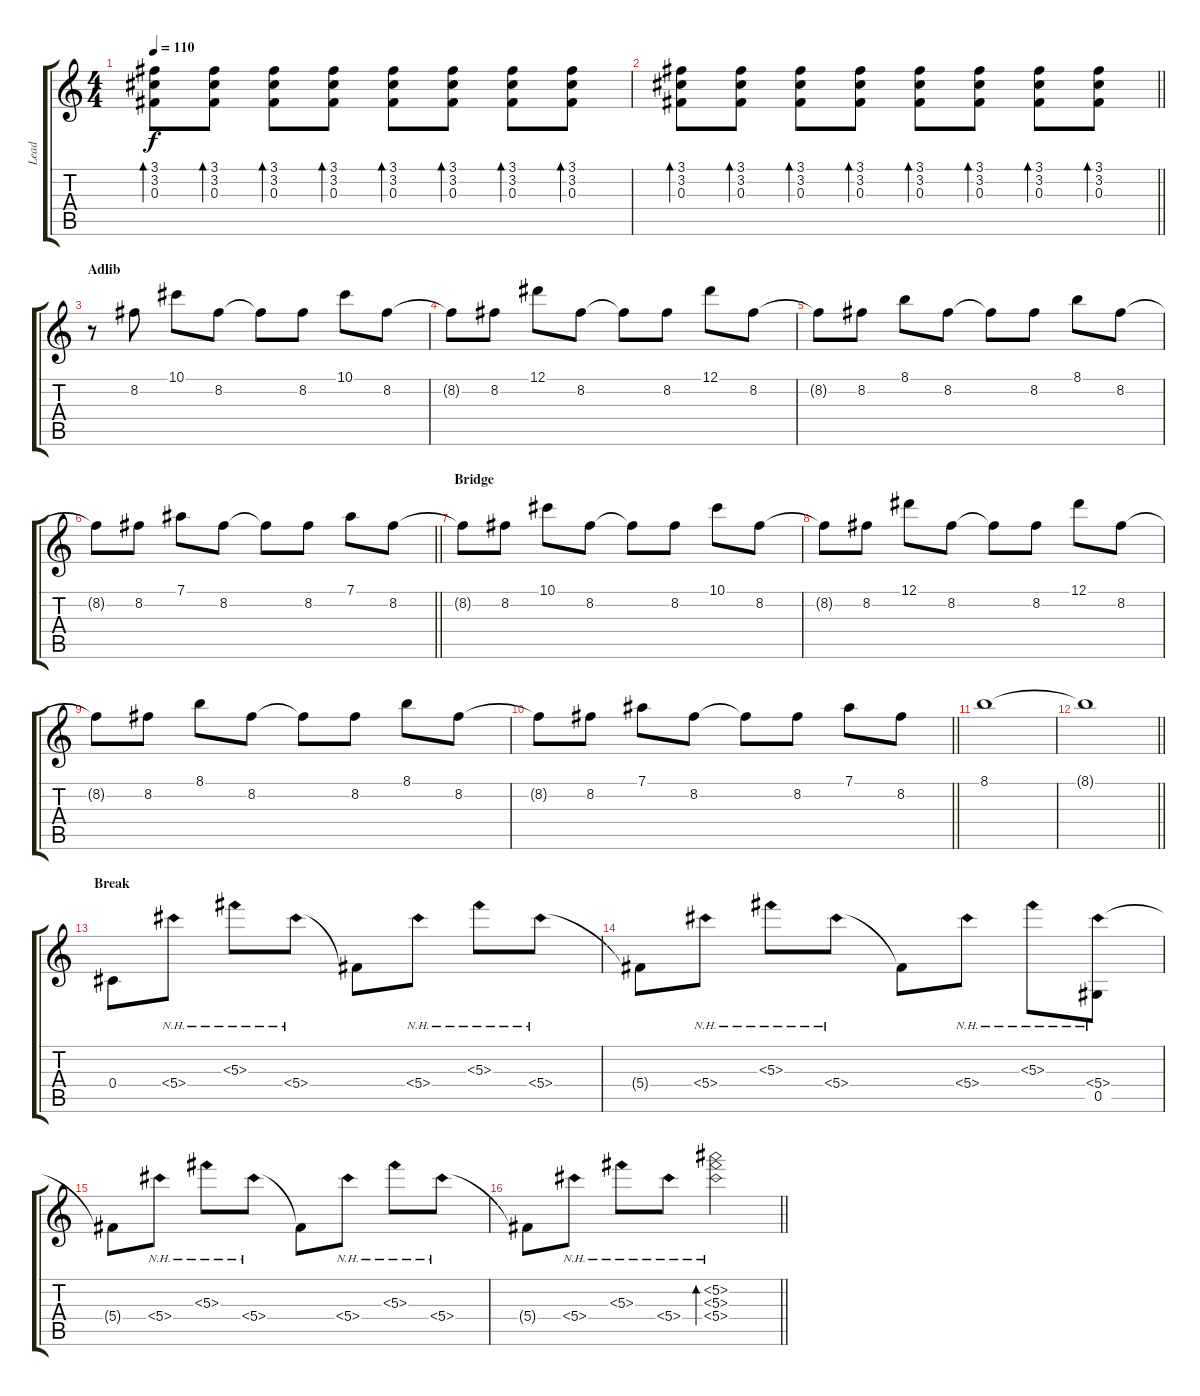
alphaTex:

\track ("Lead" "Lead") {instrument electricguitarjazz}
\staff {score tabs}
\tuning (Eb4 Bb3 Gb3 Db3 Ab2 Eb2) {hide}
\ts (4 4)
\tempo 110
\clef g2
\ks c
(3.1 3.2 0.3).8{bd 60 dy f} (3.1 3.2 0.3).8{bd 60} (3.1 3.2 0.3).8{bd 60} (3.1 3.2 0.3).8{bd 60} (3.1 3.2 0.3).8{bd 60} (3.1 3.2 0.3).8{bd 60} (3.1 3.2 0.3).8{bd 60} (3.1 3.2 0.3).8{bd 60} |
\barLineRight lightlight
(3.1 3.2 0.3).8{bd 60} (3.1 3.2 0.3).8{bd 60} (3.1 3.2 0.3).8{bd 60} (3.1 3.2 0.3).8{bd 60} (3.1 3.2 0.3).8{bd 60} (3.1 3.2 0.3).8{bd 60} (3.1 3.2 0.3).8{bd 60} (3.1 3.2 0.3).8{bd 60} |
\section ("" "Adlib")
r.8{instrument overdrivenguitar} 8.2.8 10.1.8 8.2.8 8.2{t}.8 8.2.8 10.1.8 8.2.8 |
8.2{t}.8 8.2.8 12.1.8 8.2.8 8.2{t}.8 8.2.8 12.1.8 8.2.8 |
8.2{t}.8 8.2.8 8.1.8 8.2.8 8.2{t}.8 8.2.8 8.1.8 8.2.8 |
\barLineRight lightlight
8.2{t}.8 8.2.8 7.1.8 8.2.8 8.2{t}.8 8.2.8 7.1.8 8.2.8 |
\section ("" "Bridge")
8.2{t}.8 8.2.8 10.1.8 8.2.8 8.2{t}.8 8.2.8 10.1.8 8.2.8 |
8.2{t}.8 8.2.8 12.1.8 8.2.8 8.2{t}.8 8.2.8 12.1.8 8.2.8 |
8.2{t}.8 8.2.8 8.1.8 8.2.8 8.2{t}.8 8.2.8 8.1.8 8.2.8 |
\barLineRight lightlight
8.2{t}.8 8.2.8 7.1.8 8.2.8 8.2{t}.8 8.2.8 7.1.8 8.2.8 |
8.1.1{instrument electricguitarjazz} |
\barLineRight lightlight
8.1{t}.1 |
\section ("" "Break")
0.4.8 5.4{nh}.8 5.3{nh}.8 5.4{nh}.8 5.4{t}.8 5.4{nh}.8 5.3{nh}.8 5.4{nh}.8 |
5.4{t}.8 5.4{nh}.8 5.3{nh}.8 5.4{nh}.8 5.4{t}.8 5.4{nh}.8 5.3{nh}.8 (5.4{nh} 0.5).8 |
5.4{t}.8 5.4{nh}.8 5.3{nh}.8 5.4{nh}.8 5.4{t}.8 5.4{nh}.8 5.3{nh}.8 5.4{nh}.8 |
\barLineRight lightlight
5.4{t}.8 5.4{nh}.8 5.3{nh}.8 5.4{nh}.8 (5.2{nh} 5.3{nh} 5.4{nh}).2{bd 240}
